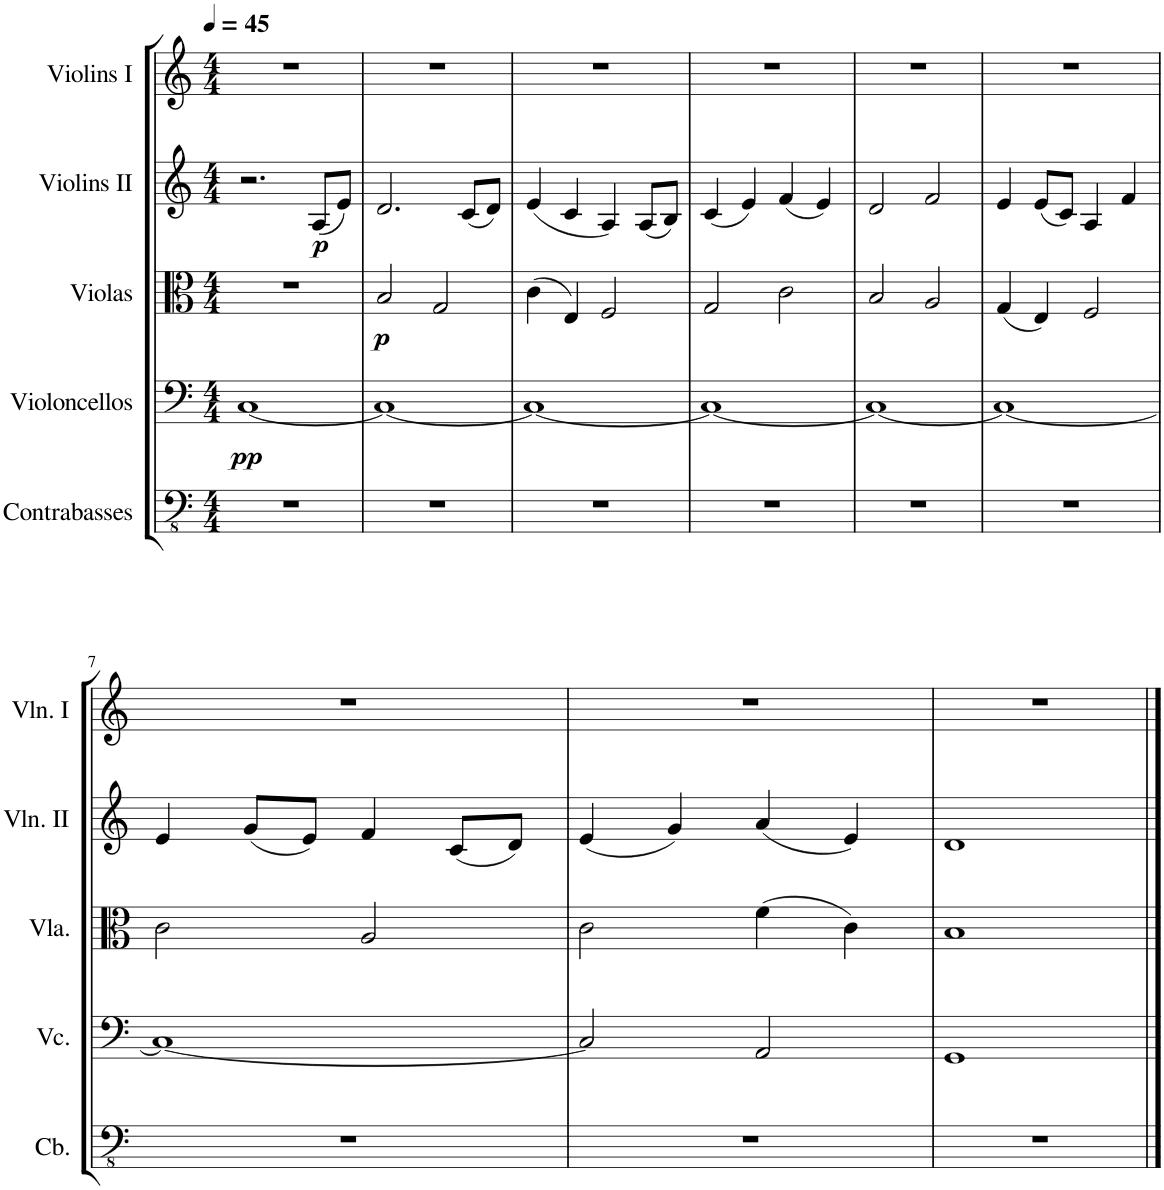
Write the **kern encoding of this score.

**kern	**kern	**dynam	**kern	**dynam	**kern	**dynam	**kern
*part5	*part4	*part4	*part3	*part3	*part2	*part2	*part1
*staff5	*staff4	*staff4	*staff3	*staff3	*staff2	*staff2	*staff1
*I"Contrabasses	*I"Violoncellos	*	*I"Violas	*	*I"Violins II	*	*I"Violins I
*I'Cb.	*I'Vc.	*	*I'Vla.	*	*I'Vln. II	*	*I'Vln. I
*clefFv4	*clefF4	*	*clefC3	*	*clefG2	*	*clefG2
*k[]	*k[]	*	*k[]	*	*k[]	*	*k[]
*M4/4	*M4/4	*	*M4/4	*	*M4/4	*	*M4/4
*MM45	*MM45	*	*MM45	*	*MM45	*	*MM45
=1	=1	=1	=1	=1	=1	=1	=1
!	!	!LO:DY:b	!	!	!	!	!
1r	[1C	pp	1r	.	2.r	.	1r
!	!	!	!	!	!	!LO:DY:b	!
.	.	.	.	.	(8A/L	p	.
.	.	.	.	.	8e/J)	.	.
=2	=2	=2	=2	=2	=2	=2	=2
!	!	!	!	!LO:DY:b	!	!	!
1r	1C_	.	2B/	p	2.d/	.	1r
.	.	.	2G/	.	.	.	.
.	.	.	.	.	(8c/L	.	.
.	.	.	.	.	8d/J)	.	.
=3	=3	=3	=3	=3	=3	=3	=3
1r	1C_	.	(4c\	.	(4e/	.	1r
.	.	.	4E/)	.	4c/	.	.
.	.	.	2F/	.	4A/)	.	.
.	.	.	.	.	(8A/L	.	.
.	.	.	.	.	8B/J)	.	.
=4	=4	=4	=4	=4	=4	=4	=4
1r	1C_	.	2G/	.	(4c/	.	1r
.	.	.	.	.	4e/)	.	.
.	.	.	2c\	.	(4f/	.	.
.	.	.	.	.	4e/)	.	.
=5	=5	=5	=5	=5	=5	=5	=5
1r	1C_	.	2B/	.	2d/	.	1r
.	.	.	2A/	.	2f/	.	.
=6	=6	=6	=6	=6	=6	=6	=6
1r	1C_	.	(4G/	.	4e/	.	1r
.	.	.	4E/)	.	(8e/L	.	.
.	.	.	.	.	8c/J)	.	.
.	.	.	2F/	.	4A/	.	.
.	.	.	.	.	4f/	.	.
!!LO:LB:g=z
=7	=7	=7	=7	=7	=7	=7	=7
1r	1C_	.	2c\	.	4e/	.	1r
.	.	.	.	.	(8g/L	.	.
.	.	.	.	.	8e/J)	.	.
.	.	.	2A/	.	4f/	.	.
.	.	.	.	.	(8c/L	.	.
.	.	.	.	.	8d/J)	.	.
=8	=8	=8	=8	=8	=8	=8	=8
1r	2C/]	.	2c\	.	(4e/	.	1r
.	.	.	.	.	4g/)	.	.
.	2AA/	.	(4f\	.	(4a/	.	.
.	.	.	4c\)	.	4e/)	.	.
=9	=9	=9	=9	=9	=9	=9	=9
1r	1GG	.	1B	.	1d	.	1r
==	==	==	==	==	==	==	==
*-	*-	*-	*-	*-	*-	*-	*-
